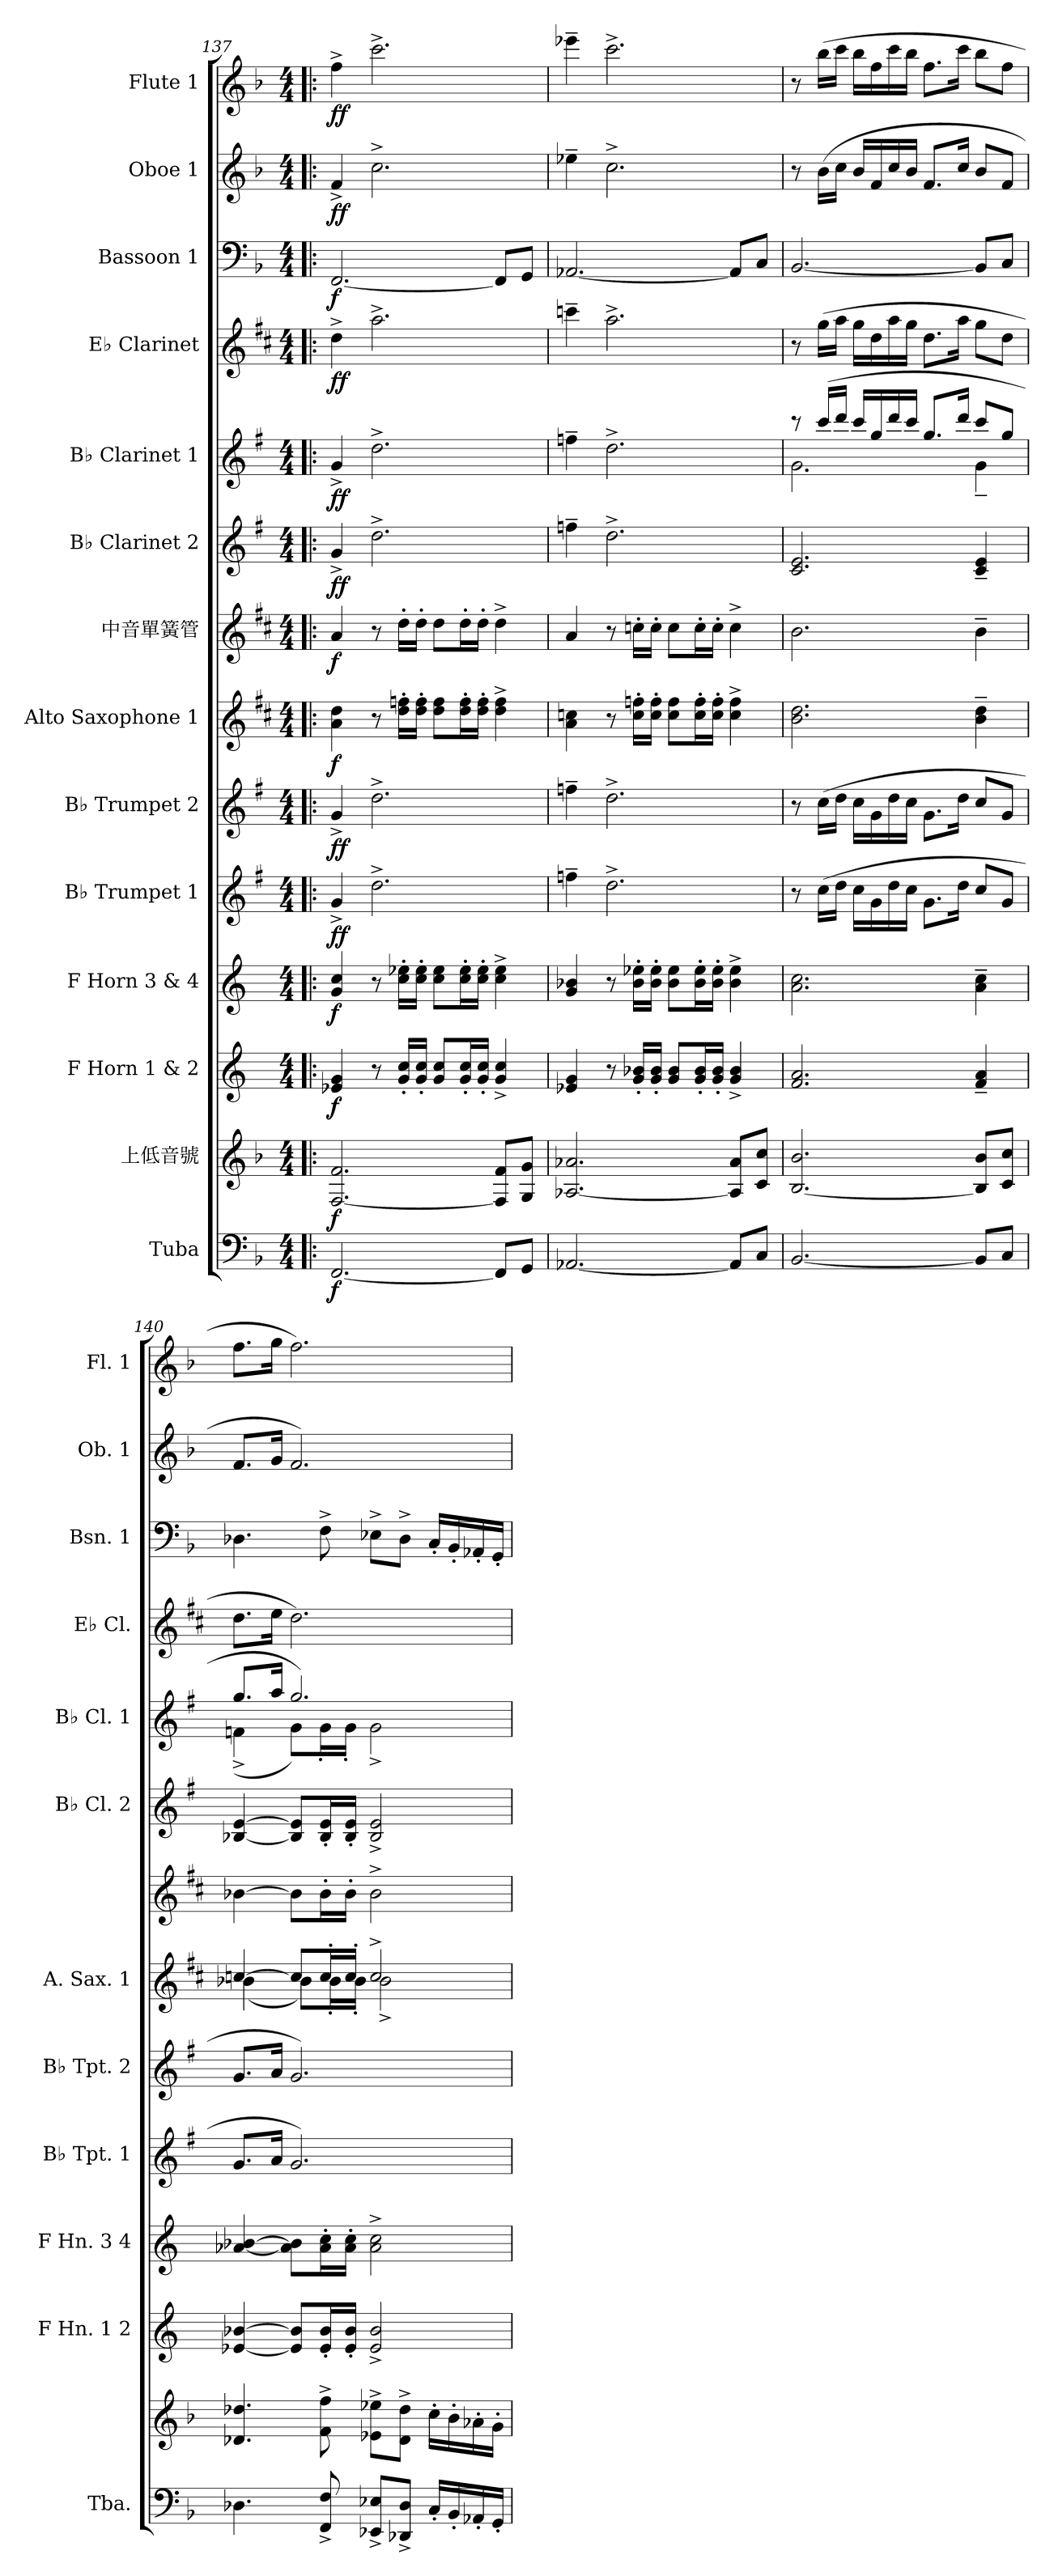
**kern	**dynam	**kern	**dynam	**kern	**dynam	**kern	**dynam	**kern	**dynam	**kern	**dynam	**kern	**dynam	**kern	**dynam	**kern	**dynam	**kern	**dynam	**kern	**dynam	**kern	**dynam	**kern	**dynam	**kern	**dynam
*part14	*part14	*part13	*part13	*part12	*part12	*part11	*part11	*part10	*part10	*part9	*part9	*part8	*part8	*part7	*part7	*part6	*part6	*part5	*part5	*part4	*part4	*part3	*part3	*part2	*part2	*part1	*part1
*staff14	*staff14	*staff13	*staff13	*staff12	*staff12	*staff11	*staff11	*staff10	*staff10	*staff9	*staff9	*staff8	*staff8	*staff7	*staff7	*staff6	*staff6	*staff5	*staff5	*staff4	*staff4	*staff3	*staff3	*staff2	*staff2	*staff1	*staff1
*I"Tuba	*	*I"上低音號	*	*I"F Horn 1 &amp; 2	*	*I"F Horn 3 &amp; 4	*	*I"B♭ Trumpet 1	*	*I"B♭ Trumpet 2	*	*I"Alto Saxophone 1	*	*I"中音單簧管	*	*I"B♭ Clarinet 2	*	*I"B♭ Clarinet 1	*	*I"E♭ Clarinet	*	*I"Bassoon 1	*	*I"Oboe 1	*	*I"Flute 1	*
*I'Tba.	*	*	*	*I'F Hn. 1 2	*	*I'F Hn. 3 4	*	*I'B♭ Tpt. 1	*	*I'B♭ Tpt. 2	*	*I'A. Sax. 1	*	*	*	*I'B♭ Cl. 2	*	*I'B♭ Cl. 1	*	*I'E♭ Cl.	*	*I'Bsn. 1	*	*I'Ob. 1	*	*I'Fl. 1	*
*clefF4	*	*clefG2	*	*clefG2	*	*clefG2	*	*clefG2	*	*clefG2	*	*clefG2	*	*clefG2	*	*clefG2	*	*clefG2	*	*clefG2	*	*clefF4	*	*clefG2	*	*clefG2	*
*	*	*ITrd8c14	*	*ITrd4c7	*	*ITrd4c7	*	*ITrd1c2	*	*ITrd1c2	*	*ITrd5c9	*	*ITrd5c9	*	*ITrd1c2	*	*ITrd1c2	*	*ITrd-2c-3	*	*	*	*	*	*	*
*k[b-]	*	*k[b-]	*	*k[b-]	*	*k[b-]	*	*k[b-]	*	*k[b-]	*	*k[b-]	*	*k[b-]	*	*k[b-]	*	*k[b-]	*	*k[b-]	*	*k[b-]	*	*k[b-]	*	*k[b-]	*
*M4/4	*	*M4/4	*	*M4/4	*	*M4/4	*	*M4/4	*	*M4/4	*	*M4/4	*	*M4/4	*	*M4/4	*	*M4/4	*	*M4/4	*	*M4/4	*	*M4/4	*	*M4/4	*
=137!|:	=137!|:	=137!|:	=137!|:	=137!|:	=137!|:	=137!|:	=137!|:	=137!|:	=137!|:	=137!|:	=137!|:	=137!|:	=137!|:	=137!|:	=137!|:	=137!|:	=137!|:	=137!|:	=137!|:	=137!|:	=137!|:	=137!|:	=137!|:	=137!|:	=137!|:	=137!|:	=137!|:
!	!LO:DY:b	!	!LO:DY:b	!	!LO:DY:b	!	!LO:DY:b	!	!LO:DY:b	!	!LO:DY:b	!	!LO:DY:b	!	!LO:DY:b	!	!LO:DY:b	!	!LO:DY:b	!	!LO:DY:b	!	!LO:DY:b	!	!LO:DY:b	!	!LO:DY:b
[2.FF/	f	[2.FF/ 2.F/	f	4A-X/ 4c/	f	4c/ 4f/	f	4f^/	ff	4f^/	ff	4c\ 4f\	f	4c/	f	4f^/	ff	4f^/	ff	4ff^\	ff	[2.FF/	f	4f^/	ff	4ff^\	ff
.	.	.	.	8r	.	8r	.	2.cc^\	.	2.cc^\	.	8r	.	8r	.	2.cc^\	.	2.cc^\	.	2.ccc^\	.	.	.	2.cc^\	.	2.ccc^\	.
.	.	.	.	16c/' 16f/'LL	.	16f\' 16a-X\'LL	.	.	.	.	.	16f\' 16a-X\'LL	.	16f'\LL	.	.	.	.	.	.	.	.	.	.	.	.	.
.	.	.	.	16c/' 16f/'JJ	.	16f\' 16a-\'JJ	.	.	.	.	.	16f\' 16a-\'JJ	.	16f'\JJ	.	.	.	.	.	.	.	.	.	.	.	.	.
.	.	.	.	8c/ 8f/L	.	8f\ 8a-\L	.	.	.	.	.	8f\ 8a-\L	.	8f\L	.	.	.	.	.	.	.	.	.	.	.	.	.
.	.	.	.	16c/' 16f/'L	.	16f\' 16a-\'L	.	.	.	.	.	16f\' 16a-\'L	.	16f'\L	.	.	.	.	.	.	.	.	.	.	.	.	.
.	.	.	.	16c/' 16f/'JJ	.	16f\' 16a-\'JJ	.	.	.	.	.	16f\' 16a-\'JJ	.	16f'\JJ	.	.	.	.	.	.	.	.	.	.	.	.	.
8FF/L]	.	8FF/] 8F/L	.	4c/^ 4f/^	.	4f\^ 4a-\^	.	.	.	.	.	4f\^ 4a-\^	.	4f^\	.	.	.	.	.	.	.	8FF/L]	.	.	.	.	.
8GG/J	.	8GG/ 8G/J	.	.	.	.	.	.	.	.	.	.	.	.	.	.	.	.	.	.	.	8GG/J	.	.	.	.	.
=138	=138	=138	=138	=138	=138	=138	=138	=138	=138	=138	=138	=138	=138	=138	=138	=138	=138	=138	=138	=138	=138	=138	=138	=138	=138	=138	=138
[2.AA-X/	.	[2.AA-X/ 2.A-X/	.	4A-X/ 4c/	.	4c/ 4e-X/	.	4ee-X~\	.	4ee-X~\	.	4c\ 4e-X\	.	4c/	.	4ee-X~\	.	4ee-X~\	.	4eee-X~\	.	[2.AA-X/	.	4ee-X~\	.	4eee-X~\	.
.	.	.	.	8r	.	8r	.	2.cc^\	.	2.cc^\	.	8r	.	8r	.	2.cc^\	.	2.cc^\	.	2.ccc^\	.	.	.	2.cc^\	.	2.ccc^\	.
.	.	.	.	16c/' 16e-X/'LL	.	16e-\' 16a-X\'LL	.	.	.	.	.	16e-\' 16a-X\'LL	.	16e-X'\LL	.	.	.	.	.	.	.	.	.	.	.	.	.
.	.	.	.	16c/' 16e-/'JJ	.	16e-\' 16a-\'JJ	.	.	.	.	.	16e-\' 16a-\'JJ	.	16e-'\JJ	.	.	.	.	.	.	.	.	.	.	.	.	.
.	.	.	.	8c/ 8e-/L	.	8e-\ 8a-\L	.	.	.	.	.	8e-\ 8a-\L	.	8e-\L	.	.	.	.	.	.	.	.	.	.	.	.	.
.	.	.	.	16c/' 16e-/'L	.	16e-\' 16a-\'L	.	.	.	.	.	16e-\' 16a-\'L	.	16e-'\L	.	.	.	.	.	.	.	.	.	.	.	.	.
.	.	.	.	16c/' 16e-/'JJ	.	16e-\' 16a-\'JJ	.	.	.	.	.	16e-\' 16a-\'JJ	.	16e-'\JJ	.	.	.	.	.	.	.	.	.	.	.	.	.
8AA-/L]	.	8AA-/] 8A-/L	.	4c/^ 4e-/^	.	4e-\^ 4a-\^	.	.	.	.	.	4e-\^ 4a-\^	.	4e-^\	.	.	.	.	.	.	.	8AA-/L]	.	.	.	.	.
8C/J	.	8C/ 8c/J	.	.	.	.	.	.	.	.	.	.	.	.	.	.	.	.	.	.	.	8C/J	.	.	.	.	.
!!LO:LB:g=z
=139	=139	=139	=139	=139	=139	=139	=139	=139	=139	=139	=139	=139	=139	=139	=139	=139	=139	=139	=139	=139	=139	=139	=139	=139	=139	=139	=139
*	*	*	*	*	*	*	*	*	*	*	*	*	*	*	*	*	*	*^	*	*	*	*	*	*	*	*	*
[2.BB-/	.	[2.BB-/ 2.B-/	.	2.B-/ 2.d/	.	2.d\ 2.f\	.	8r	.	8r	.	2.d\ 2.f\	.	2.d\	.	2.B-/ 2.d/	.	8r	2.f\	.	8r	.	[2.BB-/	.	8r	.	8r	.
.	.	.	.	.	.	.	.	(>16b-\LL	.	(>16b-\LL	.	.	.	.	.	.	.	(>16bb-/LL	.	.	(>16bb-\LL	.	.	.	(>16b-\LL	.	(>16bb-\LL	.
.	.	.	.	.	.	.	.	16cc\JJ	.	16cc\JJ	.	.	.	.	.	.	.	16ccc/JJ	.	.	16ccc\JJ	.	.	.	16cc\JJ	.	16ccc\JJ	.
.	.	.	.	.	.	.	.	16b-\LL	.	16b-\LL	.	.	.	.	.	.	.	16bb-/LL	.	.	16bb-\LL	.	.	.	16b-/LL	.	16bb-\LL	.
.	.	.	.	.	.	.	.	16f\	.	16f\	.	.	.	.	.	.	.	16ff/	.	.	16ff\	.	.	.	16f/	.	16ff\	.
.	.	.	.	.	.	.	.	16cc\	.	16cc\	.	.	.	.	.	.	.	16ccc/	.	.	16ccc\	.	.	.	16cc/	.	16ccc\	.
.	.	.	.	.	.	.	.	16b-\JJ	.	16b-\JJ	.	.	.	.	.	.	.	16bb-/JJ	.	.	16bb-\JJ	.	.	.	16b-/JJ	.	16bb-\JJ	.
.	.	.	.	.	.	.	.	8.f\L	.	8.f\L	.	.	.	.	.	.	.	8.ff/L	.	.	8.ff\L	.	.	.	8.f/L	.	8.ff\L	.
.	.	.	.	.	.	.	.	16cc\Jk	.	16cc\Jk	.	.	.	.	.	.	.	16ccc/Jk	.	.	16ccc\Jk	.	.	.	16cc/Jk	.	16ccc\Jk	.
8BB-/L]	.	8BB-/] 8B-/L	.	4B-/~ 4d/~	.	4d\~ 4f\~	.	8b-/L	.	8b-/L	.	4d\~ 4f\~	.	4d~\	.	4B-/~ 4d/~	.	8bb-/L	4f~\	.	8bb-\L	.	8BB-/L]	.	8b-/L	.	8bb-\L	.
8C/J	.	8C/ 8c/J	.	.	.	.	.	8f/J	.	8f/J	.	.	.	.	.	.	.	8ff/J	.	.	8ff\J	.	8C/J	.	8f/J	.	8ff\J	.
=140	=140	=140	=140	=140	=140	=140	=140	=140	=140	=140	=140	=140	=140	=140	=140	=140	=140	=140	=140	=140	=140	=140	=140	=140	=140	=140	=140	=140
*	*	*	*	*	*	*	*	*	*	*	*	*^	*	*	*	*	*	*	*	*	*	*	*	*	*	*	*	*
4.D-X\	.	4.D-X/ 4.d-X/	.	[4A-X/ [4e-X/	.	[4d-X/ [4e-X/	.	8.f/L	.	8.f/L	.	[4e-X/	(<4d-X\	.	[4d-X\	.	[4A-X/ [4d/	.	8.ff/L	(<4e-X^\	.	8.ff\L	.	4.D-X\	.	8.f/L	.	8.ff\L	.
.	.	.	.	.	.	.	.	16g/Jk	.	16g/Jk	.	.	.	.	.	.	.	.	16gg/Jk	.	.	16gg\Jk	.	.	.	16g/Jk	.	16gg\Jk	.
.	.	.	.	8A-/] 8e-/]L	.	8d-\] 8e-\]L	.	2.f/)	.	2.f/)	.	8e-/L]	8d-\L)	.	8d-\L]	.	8A-/] 8d/]L	.	2.ff/)	8f\L)	.	2.ff\)	.	.	.	2.f/)	.	2.ff\)	.
8FF/^ 8F/^	.	8F\^ 8f\^	.	16A-/' 16e-/'L	.	16d-\' 16f\'L	.	.	.	.	.	16e-'/L	16d-'\L	.	16d-'\L	.	16A-/' 16d/'L	.	.	16f'\L	.	.	.	8F^\	.	.	.	.	.
.	.	.	.	16A-/' 16e-/'JJ	.	16d-\' 16f\'JJ	.	.	.	.	.	16e-'/JJ	16d-'\JJ	.	16d-'\JJ	.	16A-/' 16d/'JJ	.	.	16f'\JJ	.	.	.	.	.	.	.	.	.
8EE-X/^ 8E-X/^L	.	8E-X\^ 8e-X\^L	.	2A-/^ 2e-/^	.	2d-\^ 2f\^	.	.	.	.	.	2e-^/	2d-^\	.	2d-^\	.	2A-/^ 2d/^	.	.	2f^\	.	.	.	8E-X^\L	.	.	.	.	.
8DD-X/^ 8D-/^J	.	8D-\^ 8d-\^J	.	.	.	.	.	.	.	.	.	.	.	.	.	.	.	.	.	.	.	.	.	8D-^\J	.	.	.	.	.
16C'/LL	.	16c'\LL	.	.	.	.	.	.	.	.	.	.	.	.	.	.	.	.	.	.	.	.	.	16C'/LL	.	.	.	.	.
16BB-'/	.	16B-'\	.	.	.	.	.	.	.	.	.	.	.	.	.	.	.	.	.	.	.	.	.	16BB-'/	.	.	.	.	.
16AA-X'/	.	16A-X'\	.	.	.	.	.	.	.	.	.	.	.	.	.	.	.	.	.	.	.	.	.	16AA-X'/	.	.	.	.	.
16GG'/JJ	.	16G'\JJ	.	.	.	.	.	.	.	.	.	.	.	.	.	.	.	.	.	.	.	.	.	16GG'/JJ	.	.	.	.	.
*	*	*	*	*	*	*	*	*	*	*	*	*v	*v	*	*	*	*	*	*v	*v	*	*	*	*	*	*	*	*	*
=	=	=	=	=	=	=	=	=	=	=	=	=	=	=	=	=	=	=	=	=	=	=	=	=	=	=	=
*-	*-	*-	*-	*-	*-	*-	*-	*-	*-	*-	*-	*-	*-	*-	*-	*-	*-	*-	*-	*-	*-	*-	*-	*-	*-	*-	*-
